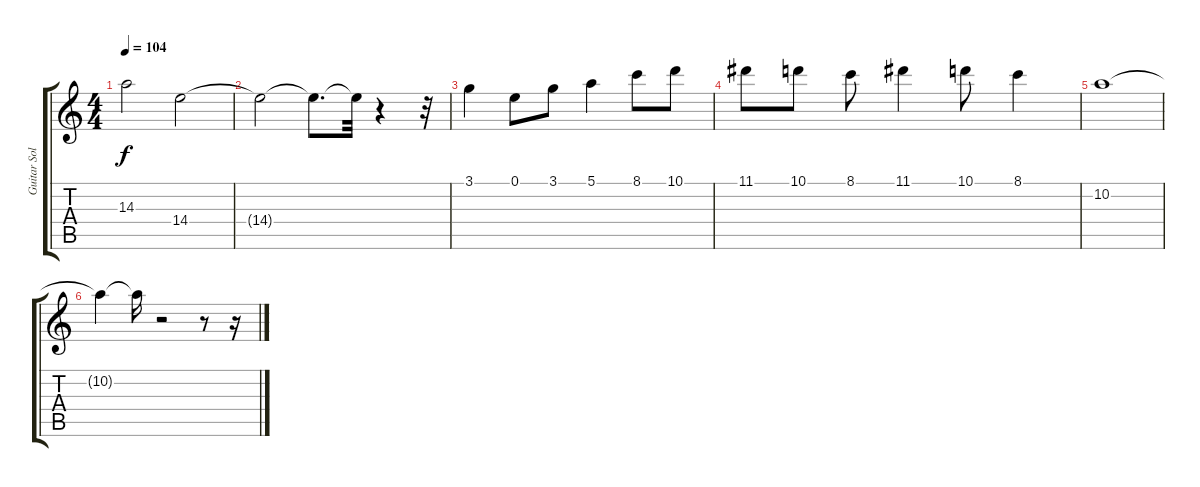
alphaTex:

\track ("Guitar Solo" "Guitar Sol") {instrument electricguitarjazz}
\staff {score tabs}
\tuning (E4 B3 G3 D3 A2 E2) {hide}
\ts (4 4)
\tempo 104
\clef g2
\ks c
14.3.2{dy f} 14.4.2 |
14.4{t}.2 14.4{t}.8{d} 14.4{t}.32 r.4 r.32 |
3.1.4 0.1.8 3.1.8 5.1.4 8.1.8 10.1.8 |
11.1.8 10.1.8 8.1.8 11.1.4 10.1.8 8.1.4 |
10.2.1 |
10.2{t}.4 10.2{t}.16 r.2 r.8 r.16
